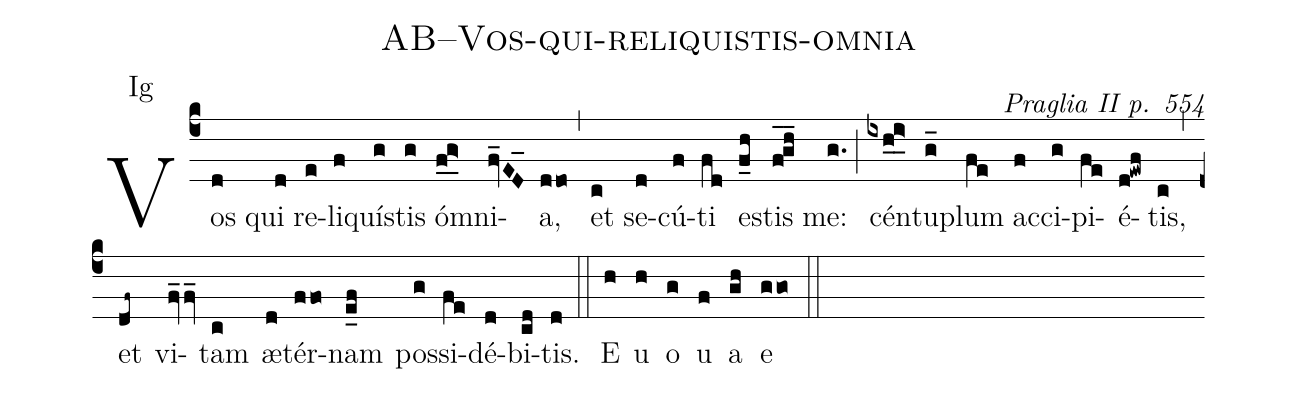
name: AB--Vos-qui-reliquistis-omnia;
commentary: Praglia II p. 554;
annotation: Ig;
%%
(c4)Vos(d) qui(d) re(e)li(f)quí(g)stis(g) óm(f_0g>_0)ni(fv_ED_)a,(ddo) (,) et(c) se(d)cú(f)ti(fd) e(f_h)stis(f_!gh_) me:(g.) (;) cén(ixh_0i>_0)tu(g_)plum(fe) ac(f)ci(g)pi(fe)é(d!ewf)tis,(c) (,) et(df~) vi(fv_fv_)tam(c) æ(d)tér(ffo)nam(e_f) pos(g)si(fe)dé(d)bi(cd)tis.(d) (::)
E(h) u(h) o(g) u(f) a(gh) e(ggo) (::)
